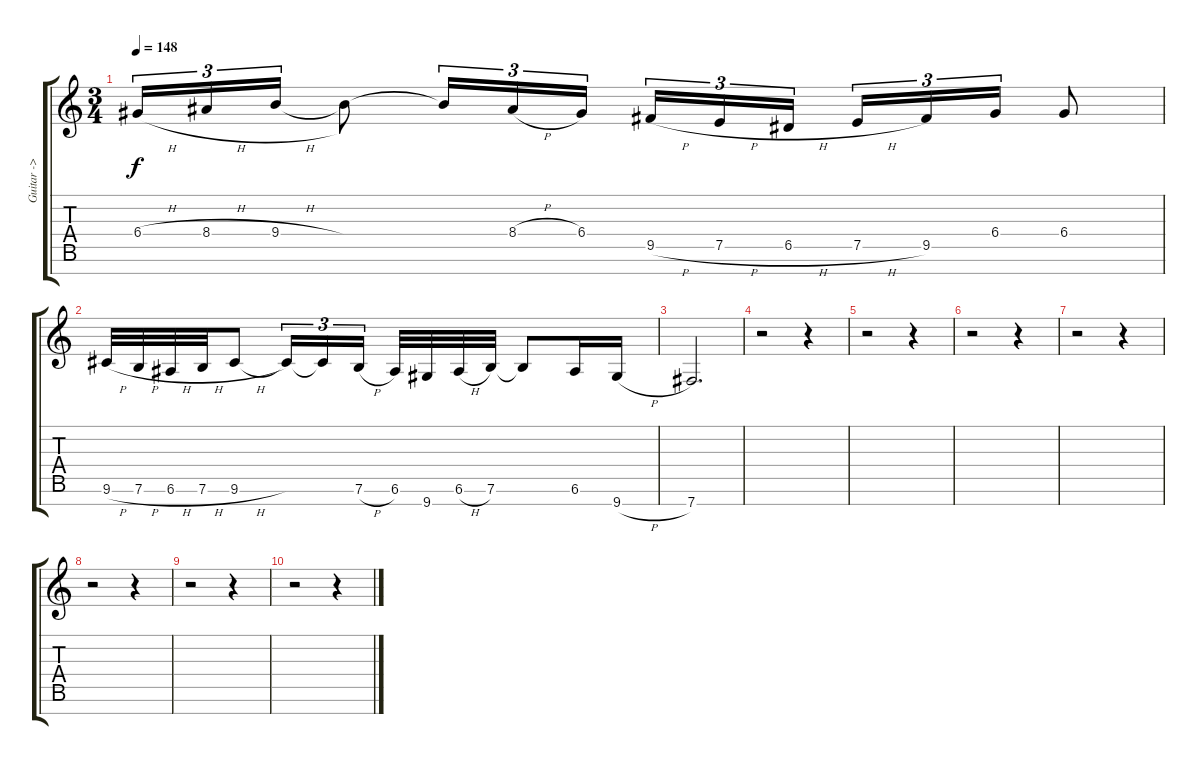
\track ("Guitar -> Joe Satriani" "Guitar -> ") {instrument overdrivenguitar}
\staff {score tabs}
\tuning (E4 B3 G3 D3 A2 E2 B1) {hide}
\ts (3 4)
\tempo 148
\clef g2
\ks c
6.4{h}.16{tu (3 2) dy f} 8.4{h}.16{tu (3 2)} 9.4{h}.16{tu (3 2)} 9.4{t}.8 9.4{t}.16{tu (3 2)} 8.4{h}.16{tu (3 2)} 6.4.16{tu (3 2)} 9.5{h}.16{tu (3 2)} 7.5{h}.16{tu (3 2)} 6.5{h}.16{tu (3 2)} 7.5{h}.16{tu (3 2)} 9.5.16{tu (3 2)} 6.4.16{tu (3 2)} 6.4.8 |
9.6{h}.32 7.6{h}.32 6.6{h}.32 7.6{h}.32 9.6{h}.8 9.6{t}.16{tu (3 2)} 9.6{t}.16{tu (3 2)} 7.6{h}.16{tu (3 2)} 6.6.32 9.7.32 6.6{h}.32 7.6.32 7.6{t}.8 6.6.16 9.7{h}.16 |
7.7.2{d} |
r.2 r.4 |
r.2 r.4 |
r.2 r.4 |
r.2 r.4 |
r.2 r.4 |
r.2 r.4 |
r.2 r.4
